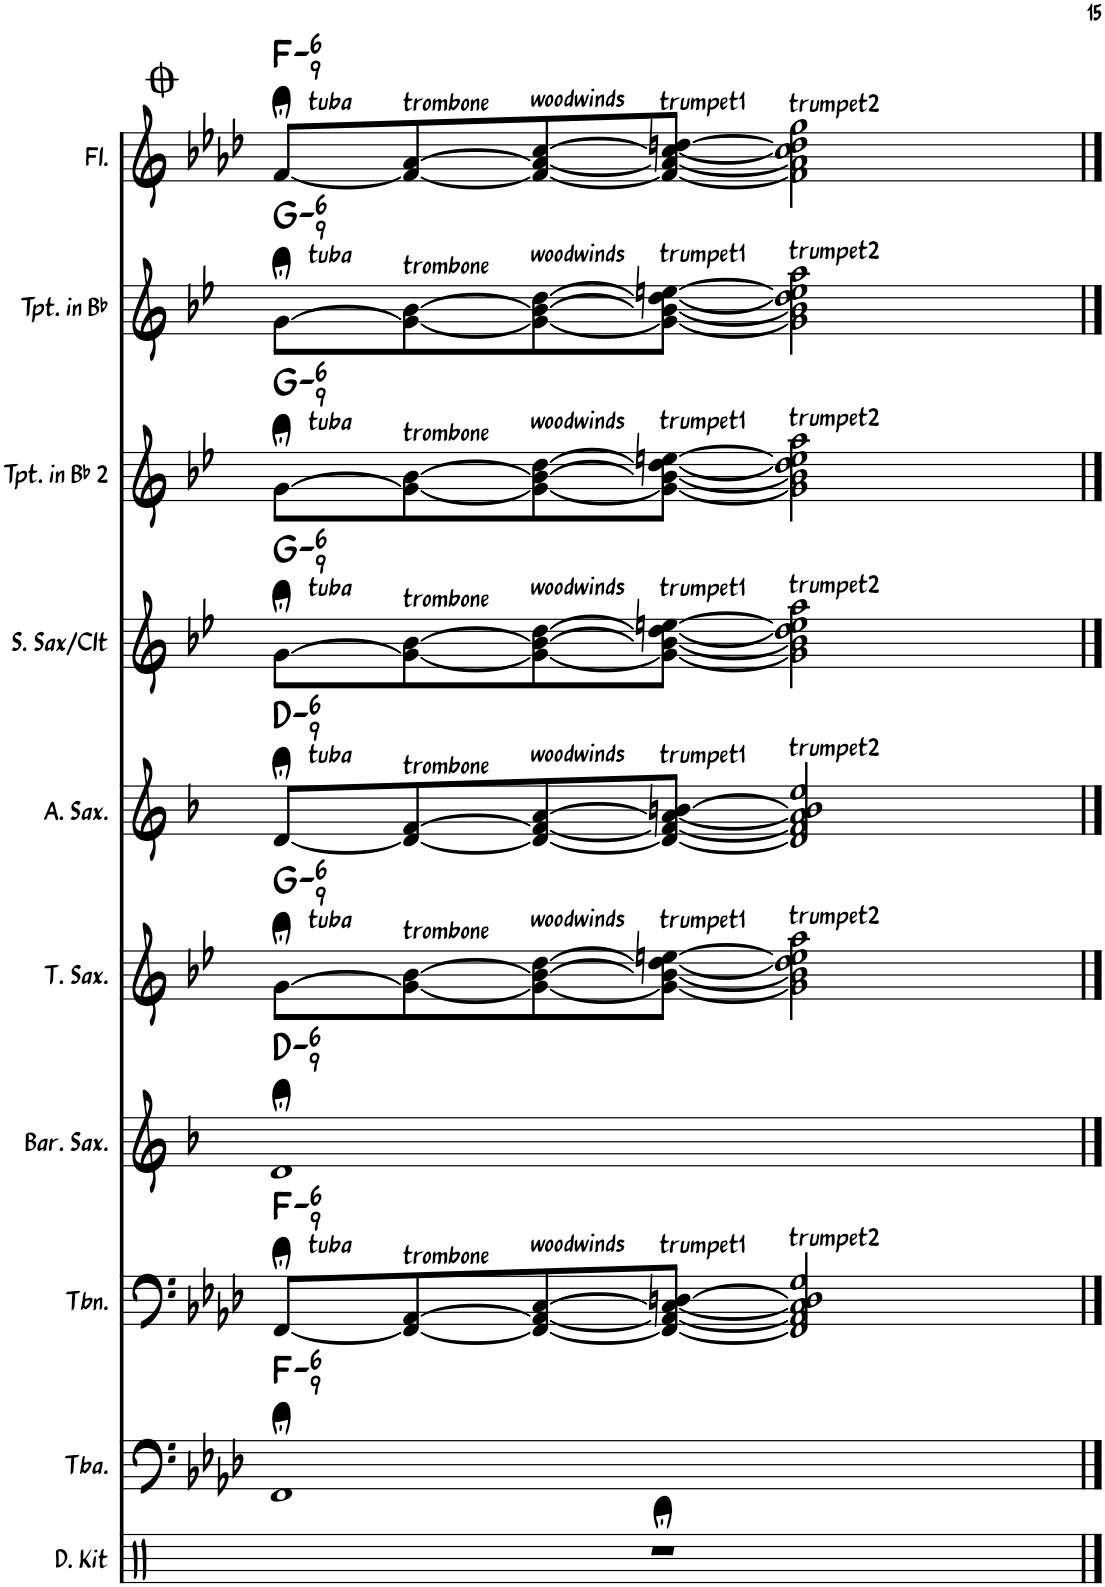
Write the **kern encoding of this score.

**kern	**kern	**harte	**kern	**harte	**kern	**harte	**kern	**harte	**kern	**harte	**kern	**harte	**kern	**harte	**kern	**harte	**kern	**harte
*part10	*part9	*part9	*part8	*part8	*part7	*part7	*part6	*part6	*part5	*part5	*part4	*part4	*part3	*part3	*part2	*part2	*part1	*part1
*staff10	*staff9	*	*staff8	*	*staff7	*	*staff6	*	*staff5	*	*staff4	*	*staff3	*	*staff2	*	*staff1	*
*I"Drum Kit	*I"Tuba	*	*I"Trombone	*	*I"Baritone Saxophone	*	*I"Tenor Saxophone	*	*I"Alto Saxophone	*	*I"Soprano Saxophone	*	*I"Trumpet in Bb 2	*	*I"Trumpet in Bb	*	*I"Flute	*
*I'D. Kit	*I'Tba.	*	*I'Tbn.	*	*I'Bar. Sax.	*	*I'T. Sax.	*	*I'A. Sax.	*	*	*	*I'Tpt. in Bb 2	*	*I'Tpt. in Bb	*	*I'Fl.	*
!!LO:PB:g=z
*clefX	*clefF4	*	*clefF4	*	*clefG2	*	*clefG2	*	*clefG2	*	*clefG2	*	*clefG2	*	*clefG2	*	*clefG2	*
*	*	*	*	*	*Trd12c21	*	*Trd8c14	*	*Trd5c9	*	*Trd1c2	*	*Trd1c2	*	*Trd1c2	*	*	*
*k[]	*k[b-e-a-d-]	*	*k[b-e-a-d-]	*	*k[b-]	*	*k[b-e-]	*	*k[b-]	*	*k[b-e-]	*	*k[b-e-]	*	*k[b-e-]	*	*k[b-e-a-d-]	*
*M2/2	*M2/2	*	*M2/2	*	*M2/2	*	*M2/2	*	*M2/2	*	*M2/2	*	*M2/2	*	*M2/2	*	*M2/2	*
*met(c|)	*met(c|)	*	*met(c|)	*	*met(c|)	*	*met(c|)	*	*met(c|)	*	*met(c|)	*	*met(c|)	*	*met(c|)	*	*met(c|)	*
=37	=37	=37	=37	=37	=37	=37	=37	=37	=37	=37	=37	=37	=37	=37	=37	=37	=37	=37
!	!	!	!	!	!	!	!	!	!	!	!	!	!	!	!	!	!LO:TX:a:t=tuba	!
!	!	!	!	!	!	!	!	!	!	!	!	!	!	!	!LO:TX:a:t=tuba	!	!	!
!	!	!	!	!	!	!	!	!	!	!	!	!	!LO:TX:a:t=tuba	!	!	!	!	!
!	!	!	!	!	!	!	!	!	!	!	!LO:TX:a:t=tuba	!	!	!	!	!	!	!
!	!	!	!	!	!	!	!	!	!LO:TX:a:t=tuba	!	!	!	!	!	!	!	!	!
!	!	!	!	!	!	!	!LO:TX:a:t=tuba	!	!	!	!	!	!	!	!	!	!	!
!	!	!LO:H:kt=6	!LO:TX:a:t=tuba	!LO:H:kt=6	!	!LO:H:kt=6	!	!LO:H:kt=6	!	!LO:H:kt=6	!	!LO:H:kt=6	!	!LO:H:kt=6	!	!LO:H:kt=6	!	!LO:H:kt=6
1r;<	1FF;<	F:min6(9)	[8FF;</L	F:min6(9)	1d;<	D:min6(9)	[8g;<\L	G:min6(9)	[8d;</L	D:min6(9)	[8g;<\L	G:min6(9)	[8g;<\L	G:min6(9)	[8g;<\L	G:min6(9)	[8f;</L	F:min6(9)
!	!	!	!	!	!	!	!	!	!	!	!	!	!	!	!	!	!LO:TX:a:t=trombone	!
!	!	!	!	!	!	!	!	!	!	!	!	!	!	!	!LO:TX:a:t=trombone	!	!	!
!	!	!	!	!	!	!	!	!	!	!	!	!	!LO:TX:a:t=trombone	!	!	!	!	!
!	!	!	!	!	!	!	!	!	!	!	!LO:TX:a:t=trombone	!	!	!	!	!	!	!
!	!	!	!	!	!	!	!	!	!LO:TX:a:t=trombone	!	!	!	!	!	!	!	!	!
!	!	!	!	!	!	!	!LO:TX:a:t=trombone	!	!	!	!	!	!	!	!	!	!	!
!	!	!	!LO:TX:a:t=trombone	!	!	!	!	!	!	!	!	!	!	!	!	!	!	!
.	.	.	8FF/_ [8AA-/	.	.	.	8g\_ [8b-\	.	8d/_ [8f/	.	8g\_ [8b-\	.	8g\_ [8b-\	.	8g\_ [8b-\	.	8f/_ [8a-/	.
!	!	!	!	!	!	!	!	!	!	!	!	!	!	!	!	!	!LO:TX:a:t=woodwinds	!
!	!	!	!	!	!	!	!	!	!	!	!	!	!	!	!LO:TX:a:t=woodwinds	!	!	!
!	!	!	!	!	!	!	!	!	!	!	!	!	!LO:TX:a:t=woodwinds	!	!	!	!	!
!	!	!	!	!	!	!	!	!	!	!	!LO:TX:a:t=woodwinds	!	!	!	!	!	!	!
!	!	!	!	!	!	!	!	!	!LO:TX:a:t=woodwinds	!	!	!	!	!	!	!	!	!
!	!	!	!	!	!	!	!LO:TX:a:t=woodwinds	!	!	!	!	!	!	!	!	!	!	!
!	!	!	!LO:TX:a:t=woodwinds	!	!	!	!	!	!	!	!	!	!	!	!	!	!	!
.	.	.	8FF/_ 8AA-/_ [8C/	.	.	.	8g\_ 8b-\_ [8dd\	.	8d/_ 8f/_ [8a/	.	8g\_ 8b-\_ [8dd\	.	8g\_ 8b-\_ [8dd\	.	8g\_ 8b-\_ [8dd\	.	8f/_ 8a-/_ [8cc/	.
!	!	!	!	!	!	!	!	!	!	!	!	!	!	!	!	!	!LO:TX:a:t=trumpet1	!
!	!	!	!	!	!	!	!	!	!	!	!	!	!	!	!LO:TX:a:t=trumpet1	!	!	!
!	!	!	!	!	!	!	!	!	!	!	!	!	!LO:TX:a:t=trumpet1	!	!	!	!	!
!	!	!	!	!	!	!	!	!	!	!	!LO:TX:a:t=trumpet1	!	!	!	!	!	!	!
!	!	!	!	!	!	!	!	!	!LO:TX:a:t=trumpet1	!	!	!	!	!	!	!	!	!
!	!	!	!	!	!	!	!LO:TX:a:t=trumpet1	!	!	!	!	!	!	!	!	!	!	!
!	!	!	!LO:TX:a:t=trumpet1	!	!	!	!	!	!	!	!	!	!	!	!	!	!	!
.	.	.	8FF/_ 8AA-/_ 8C/_ [8Dn/J	.	.	.	8g\_ 8b-\_ 8dd\_ [8een\J	.	8d/_ 8f/_ 8a/_ [8bn/J	.	8g\_ 8b-\_ 8dd\_ [8een\J	.	8g\_ 8b-\_ 8dd\_ [8een\J	.	8g\_ 8b-\_ 8dd\_ [8een\J	.	8f/_ 8a-/_ 8cc/_ [8ddn/J	.
!	!	!	!	!	!	!	!	!	!	!	!	!	!	!	!	!	!LO:TX:a:t=trumpet2	!
!	!	!	!	!	!	!	!	!	!	!	!	!	!	!	!LO:TX:a:t=trumpet2	!	!	!
!	!	!	!	!	!	!	!	!	!	!	!	!	!LO:TX:a:t=trumpet2	!	!	!	!	!
!	!	!	!	!	!	!	!	!	!	!	!LO:TX:a:t=trumpet2	!	!	!	!	!	!	!
!	!	!	!	!	!	!	!	!	!LO:TX:a:t=trumpet2	!	!	!	!	!	!	!	!	!
!	!	!	!	!	!	!	!LO:TX:a:t=trumpet2	!	!	!	!	!	!	!	!	!	!	!
!	!	!	!LO:TX:a:t=trumpet2	!	!	!	!	!	!	!	!	!	!	!	!	!	!	!
.	.	.	2FF/] 2AA-/] 2C/] 2D/] 2G/	.	.	.	2g\] 2b-\] 2dd\] 2ee\] 2aa\	.	2d/] 2f/] 2a/] 2b/] 2ee/	.	2g\] 2b-\] 2dd\] 2ee\] 2aa\	.	2g\] 2b-\] 2dd\] 2ee\] 2aa\	.	2g\] 2b-\] 2dd\] 2ee\] 2aa\	.	2f\] 2a-\] 2cc\] 2dd\] 2gg\	.
==	==	==	==	==	==	==	==	==	==	==	==	==	==	==	==	==	==	==
*-	*-	*-	*-	*-	*-	*-	*-	*-	*-	*-	*-	*-	*-	*-	*-	*-	*-	*-
